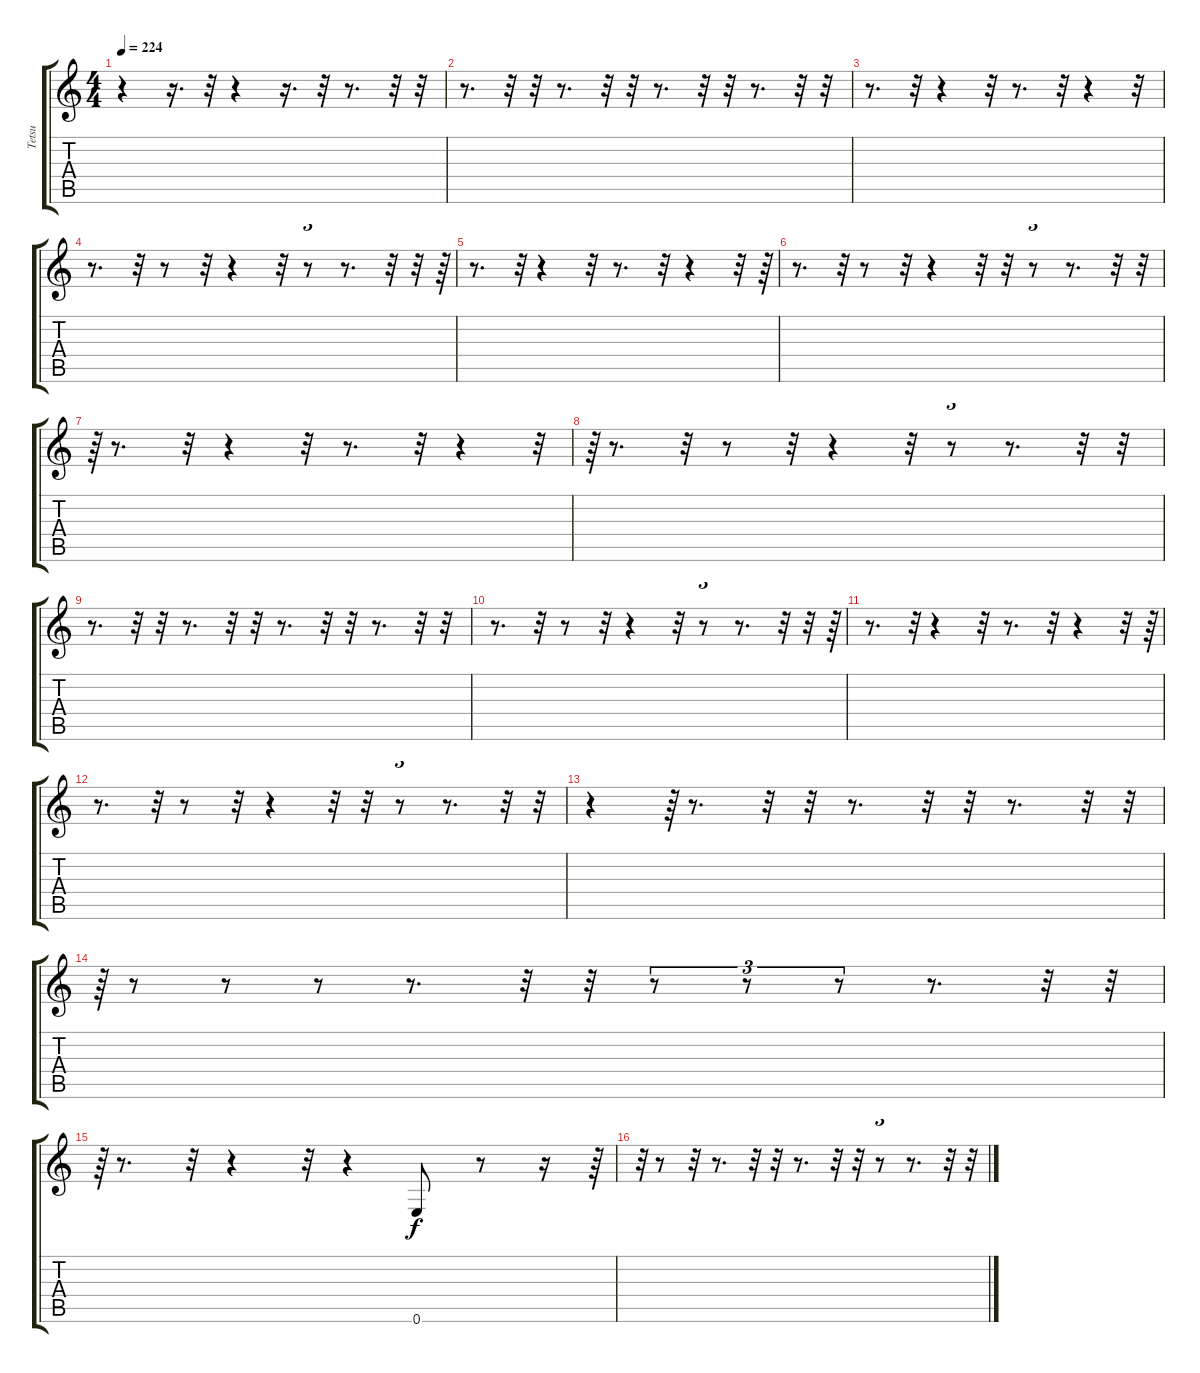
\track ("Tetsu" "Tetsu") {instrument electricbasspick}
\staff {score tabs}
\tuning (E4 B3 G3 D3 A2 E2) {hide}
\ts (4 4)
\tempo 224
\clef g2
\ks c
r.4{dy f} r.16{d} r.32 r.4 r.16{d} r.32 r.8{d} r.32 r.32 |
r.8{d} r.32 r.32 r.8{d} r.32 r.32 r.8{d} r.32 r.32 r.8{d} r.32 r.32 |
r.8{d} r.32 r.4 r.32 r.8{d} r.32 r.4 r.32 |
r.8{d} r.32 r.8 r.32 r.4 r.32 r.8{tu (3 2)} r.8{d} r.32 r.32 r.64{tu (3 2)} |
r.8{d} r.32{tu (3 2)} r.4 r.32 r.8{d} r.32 r.4 r.32 r.64{tu (3 2)} |
r.8{d} r.32{tu (3 2)} r.8 r.32 r.4 r.32 r.32 r.8{tu (3 2)} r.8{d} r.32 r.32{tu (3 2)} |
r.64{tu (3 2)} r.8{d} r.32 r.4 r.32 r.8{d} r.32 r.4 r.32{tu (3 2)} |
r.64{tu (3 2)} r.8{d} r.32 r.8 r.32 r.4 r.32 r.8{tu (3 2)} r.8{d} r.32 r.32 |
r.8{d} r.32 r.32 r.8{d} r.32 r.32 r.8{d} r.32 r.32 r.8{d} r.32 r.32 |
r.8{d} r.32 r.8 r.32 r.4 r.32 r.8{tu (3 2)} r.8{d} r.32 r.32 r.64{tu (3 2)} |
r.8{d} r.32{tu (3 2)} r.4 r.32 r.8{d} r.32 r.4 r.32 r.64{tu (3 2)} |
r.8{d} r.32{tu (3 2)} r.8 r.32 r.4 r.32 r.32 r.8{tu (3 2)} r.8{d} r.32 r.32{tu (3 2)} |
r.4 r.64{tu (3 2)} r.8{d} r.32 r.32 r.8{d} r.32 r.32 r.8{d} r.32 r.32{tu (3 2)} |
r.64{tu (3 2)} r.8{tu (3 2)} r.8{tu (3 2)} r.8{tu (3 2)} r.8{d} r.32 r.32 r.8{tu (3 2)} r.8{tu (3 2)} r.8{tu (3 2)} r.8{d} r.32 r.32{tu (3 2)} |
r.64{tu (3 2)} r.8{d} r.32 r.4 r.32 r.4{tu (3 2)} 0.6.8 r.8 r.16 r.64{tu (3 2)} |
r.32{tu (3 2)} r.8 r.32 r.8{d} r.32 r.32 r.8{d} r.32 r.32 r.8{tu (3 2)} r.8{d} r.32 r.32{tu (3 2)}
